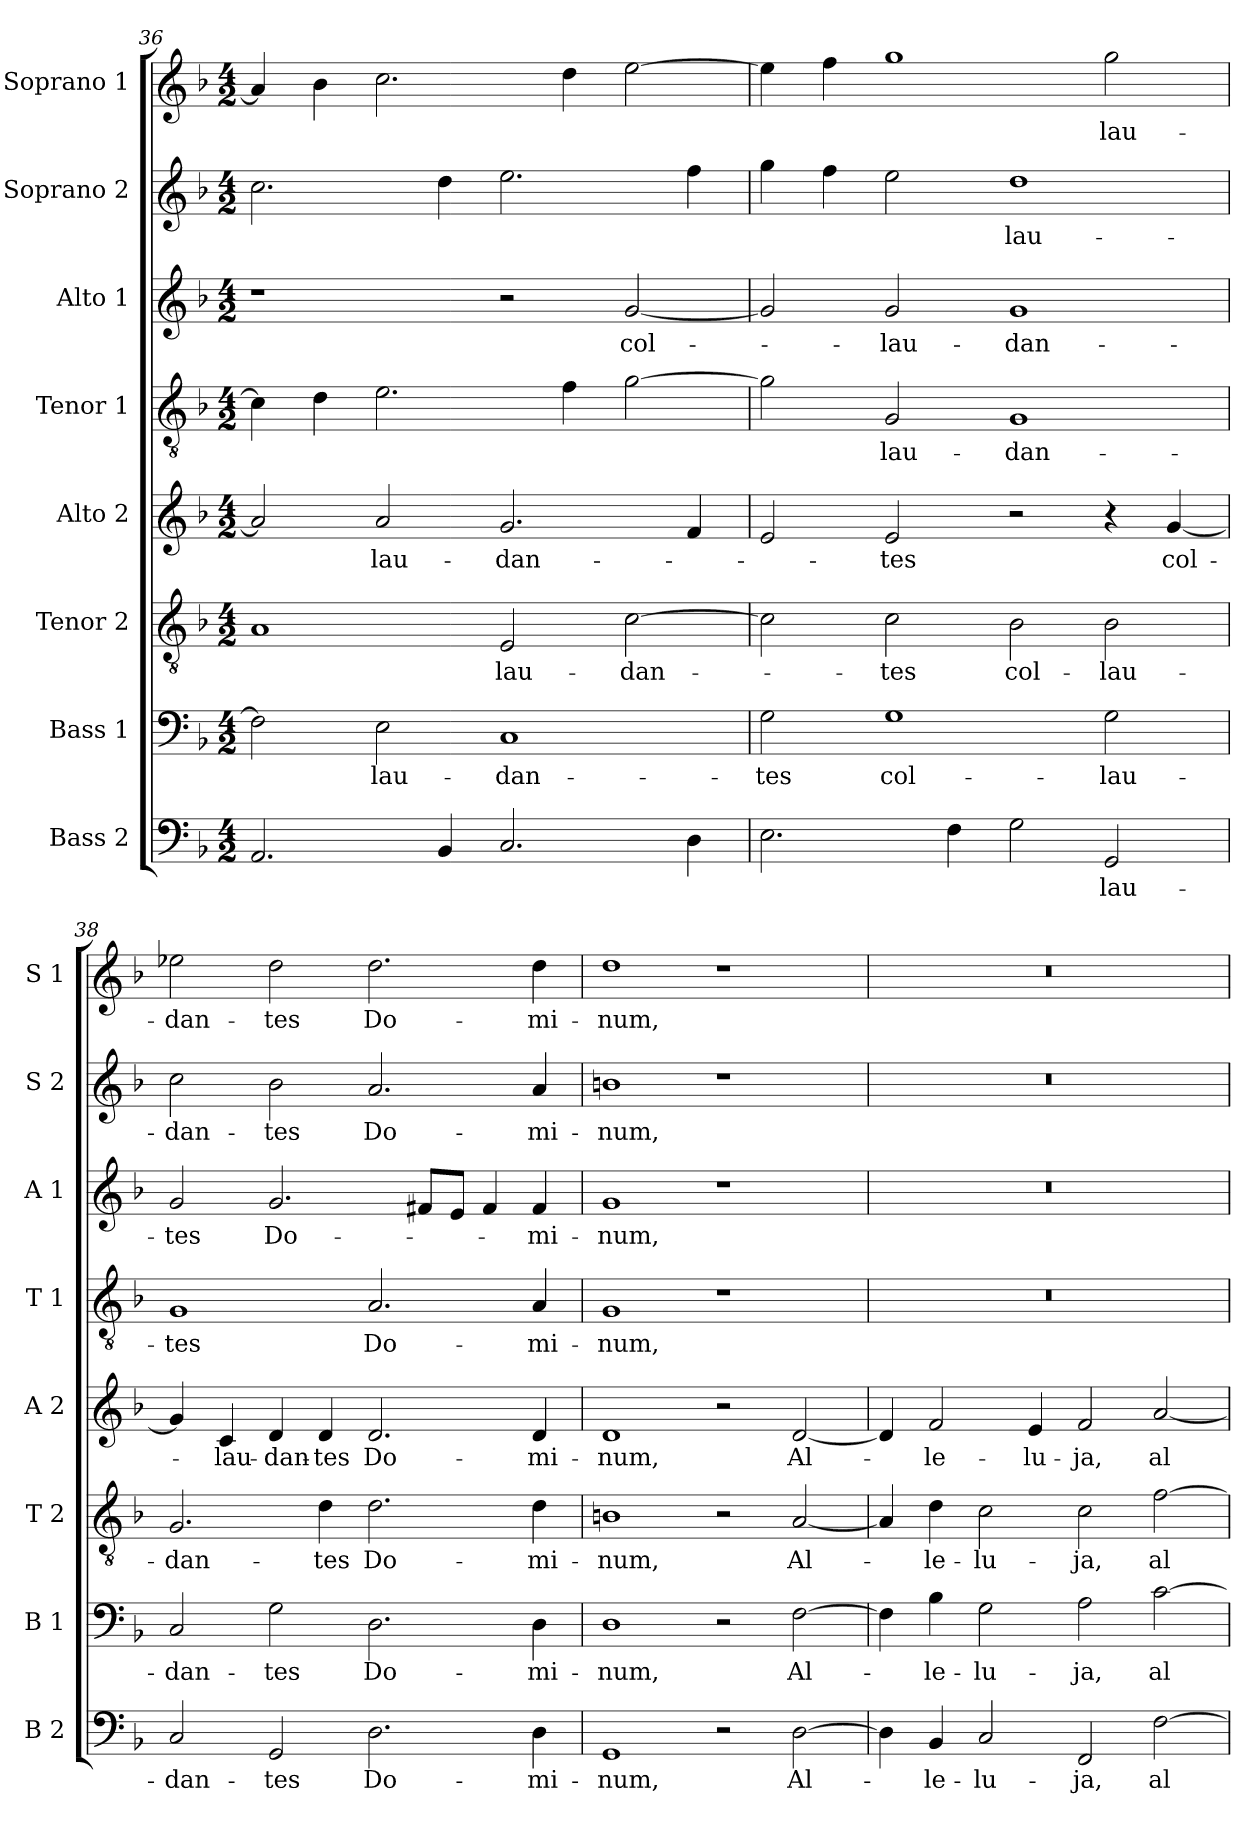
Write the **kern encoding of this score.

**kern	**text	**kern	**text	**kern	**text	**kern	**text	**kern	**text	**kern	**text	**kern	**text	**kern	**text
*part8	*part8	*part7	*part7	*part6	*part6	*part5	*part5	*part4	*part4	*part3	*part3	*part2	*part2	*part1	*part1
*staff8	*staff8	*staff7	*staff7	*staff6	*staff6	*staff5	*staff5	*staff4	*staff4	*staff3	*staff3	*staff2	*staff2	*staff1	*staff1
*I"Bass 2	*	*I"Bass 1	*	*I"Tenor 2	*	*I"Alto 2	*	*I"Tenor 1	*	*I"Alto 1	*	*I"Soprano 2	*	*I"Soprano 1	*
*I'B 2	*	*I'B 1	*	*I'T 2	*	*I'A 2	*	*I'T 1	*	*I'A 1	*	*I'S 2	*	*I'S 1	*
*clefF4	*	*clefF4	*	*clefGv2	*	*clefG2	*	*clefGv2	*	*clefG2	*	*clefG2	*	*clefG2	*
*k[b-]	*	*k[b-]	*	*k[b-]	*	*k[b-]	*	*k[b-]	*	*k[b-]	*	*k[b-]	*	*k[b-]	*
*F:	*	*F:	*	*F:	*	*F:	*	*F:	*	*F:	*	*F:	*	*F:	*
*M4/2	*	*M4/2	*	*M4/2	*	*M4/2	*	*M4/2	*	*M4/2	*	*M4/2	*	*M4/2	*
=36	=36	=36	=36	=36	=36	=36	=36	=36	=36	=36	=36	=36	=36	=36	=36
2.AA/	.	2F\]	.	1A	.	2a/]	.	4c\]	.	1r	.	2.cc\	.	4a/]	.
.	.	.	.	.	.	.	.	4d\	.	.	.	.	.	4b-\	.
!	!	!	!LO:LY:b	!	!	!	!LO:LY:b	!	!	!	!	!	!	!	!
.	.	2E\	-lau-	.	.	2a/	-lau-	2.e\	.	.	.	.	.	2.cc\	.
4BB-/	.	.	.	.	.	.	.	.	.	.	.	4dd\	.	.	.
!	!	!	!LO:LY:b	!	!LO:LY:b	!	!LO:LY:b	!	!	!	!	!	!	!	!
2.C/	.	1C	-dan-	2E/	-lau-	2.g/	-dan-	.	.	2r	.	2.ee\	.	.	.
.	.	.	.	.	.	.	.	4f\	.	.	.	.	.	4dd\	.
!	!	!	!	!	!LO:LY:b	!	!	!	!	!	!LO:LY:b	!	!	!	!
.	.	.	.	[2c\	-dan-	.	.	[2g\	.	[2g/	col-	.	.	[2ee\	.
4D\	.	.	.	.	.	4f/	.	.	.	.	.	4ff\	.	.	.
!!LO:LB:g=z
=37	=37	=37	=37	=37	=37	=37	=37	=37	=37	=37	=37	=37	=37	=37	=37
!	!	!	!LO:LY:b	!	!	!	!	!	!	!	!	!	!	!	!
2.E\	.	2G\	-tes	2c\]	.	2e/	.	2g\]	.	2g/]	.	4gg\	.	4ee\]	.
.	.	.	.	.	.	.	.	.	.	.	.	4ff\	.	4ff\	.
!	!	!	!LO:LY:b	!	!LO:LY:b	!	!LO:LY:b	!	!LO:LY:b	!	!LO:LY:b	!	!	!	!
.	.	1G	col-	2c\	-tes	2e/	-tes	2G/	-lau-	2g/	-lau-	2ee\	.	1gg	.
4F\	.	.	.	.	.	.	.	.	.	.	.	.	.	.	.
!	!	!	!	!	!LO:LY:b	!	!	!	!LO:LY:b	!	!LO:LY:b	!	!LO:LY:b	!	!
2G\	.	.	.	2B-\	col-	2r	.	1G	-dan-	1g	-dan-	1dd	-lau-	.	.
!	!LO:LY:b	!	!LO:LY:b	!	!LO:LY:b	!	!	!	!	!	!	!	!	!	!LO:LY:b
2GG/	-lau-	2G\	-lau-	2B-\	-lau-	4r	.	.	.	.	.	.	.	2gg\	-lau-
!	!	!	!	!	!	!	!LO:LY:b	!	!	!	!	!	!	!	!
.	.	.	.	.	.	[4g/	col-	.	.	.	.	.	.	.	.
=38	=38	=38	=38	=38	=38	=38	=38	=38	=38	=38	=38	=38	=38	=38	=38
!	!LO:LY:b	!	!LO:LY:b	!	!LO:LY:b	!	!	!	!LO:LY:b	!	!LO:LY:b	!	!LO:LY:b	!	!LO:LY:b
2C/	-dan-	2C/	-dan-	2.G/	-dan-	4g/]	.	1G	-tes	2g/	-tes	2cc\	-dan-	2ee-X\	-dan-
!	!	!	!	!	!	!	!LO:LY:b	!	!	!	!	!	!	!	!
.	.	.	.	.	.	4c/	-lau-	.	.	.	.	.	.	.	.
!	!LO:LY:b	!	!LO:LY:b	!	!	!	!LO:LY:b	!	!	!	!LO:LY:b	!	!LO:LY:b	!	!LO:LY:b
2GG/	-tes	2G\	-tes	.	.	4d/	-dan-	.	.	2.g/	Do-	2b-\	-tes	2dd\	-tes
!	!	!	!	!	!LO:LY:b	!	!LO:LY:b	!	!	!	!	!	!	!	!
.	.	.	.	4d\	-tes	4d/	-tes	.	.	.	.	.	.	.	.
!	!LO:LY:b	!	!LO:LY:b	!	!LO:LY:b	!	!LO:LY:b	!	!LO:LY:b	!	!	!	!LO:LY:b	!	!LO:LY:b
2.D\	Do-	2.D\	Do-	2.d\	Do-	2.d/	Do-	2.A/	Do-	.	.	2.a/	Do-	2.dd\	Do-
.	.	.	.	.	.	.	.	.	.	8f#X/L	.	.	.	.	.
.	.	.	.	.	.	.	.	.	.	8e/J	.	.	.	.	.
.	.	.	.	.	.	.	.	.	.	4f#/	.	.	.	.	.
!	!LO:LY:b	!	!LO:LY:b	!	!LO:LY:b	!	!LO:LY:b	!	!LO:LY:b	!	!LO:LY:b	!	!LO:LY:b	!	!LO:LY:b
4D\	-mi-	4D\	-mi-	4d\	-mi-	4d/	-mi-	4A/	-mi-	4f#/	-mi-	4a/	-mi-	4dd\	-mi-
=39	=39	=39	=39	=39	=39	=39	=39	=39	=39	=39	=39	=39	=39	=39	=39
!	!LO:LY:b	!	!LO:LY:b	!	!LO:LY:b	!	!LO:LY:b	!	!LO:LY:b	!	!LO:LY:b	!	!LO:LY:b	!	!LO:LY:b
1GG	-num,	1D	-num,	1Bn	-num,	1d	-num,	1G	-num,	1g	-num,	1bn	-num,	1dd	-num,
2r	.	2r	.	2r	.	2r	.	1r	.	1r	.	1r	.	1r	.
!	!LO:LY:b	!	!LO:LY:b	!	!LO:LY:b	!	!LO:LY:b	!	!	!	!	!	!	!	!
[2D\	Al-	[2F\	Al-	[2A/	Al-	[2d/	Al-	.	.	.	.	.	.	.	.
=40	=40	=40	=40	=40	=40	=40	=40	=40	=40	=40	=40	=40	=40	=40	=40
4D\]	.	4F\]	.	4A/]	.	4d/]	.	0r	.	0r	.	0r	.	0r	.
!	!LO:LY:b	!	!LO:LY:b	!	!LO:LY:b	!	!LO:LY:b	!	!	!	!	!	!	!	!
4BB-/	-le-	4B-\	-le-	4d\	-le-	2f/	-le-	.	.	.	.	.	.	.	.
!	!LO:LY:b	!	!LO:LY:b	!	!LO:LY:b	!	!	!	!	!	!	!	!	!	!
2C/	-lu-	2G\	-lu-	2c\	-lu-	.	.	.	.	.	.	.	.	.	.
!	!	!	!	!	!	!	!LO:LY:b	!	!	!	!	!	!	!	!
.	.	.	.	.	.	4e/	-lu-	.	.	.	.	.	.	.	.
!	!LO:LY:b	!	!LO:LY:b	!	!LO:LY:b	!	!LO:LY:b	!	!	!	!	!	!	!	!
2FF/	-ja,	2A\	-ja,	2c\	-ja,	2f/	-ja,	.	.	.	.	.	.	.	.
!	!LO:LY:b	!	!LO:LY:b	!	!LO:LY:b	!	!LO:LY:b	!	!	!	!	!	!	!	!
[2F\	al-	[2c\	al-	[2f\	al-	[2a/	al-	.	.	.	.	.	.	.	.
=	=	=	=	=	=	=	=	=	=	=	=	=	=	=	=
*-	*-	*-	*-	*-	*-	*-	*-	*-	*-	*-	*-	*-	*-	*-	*-
